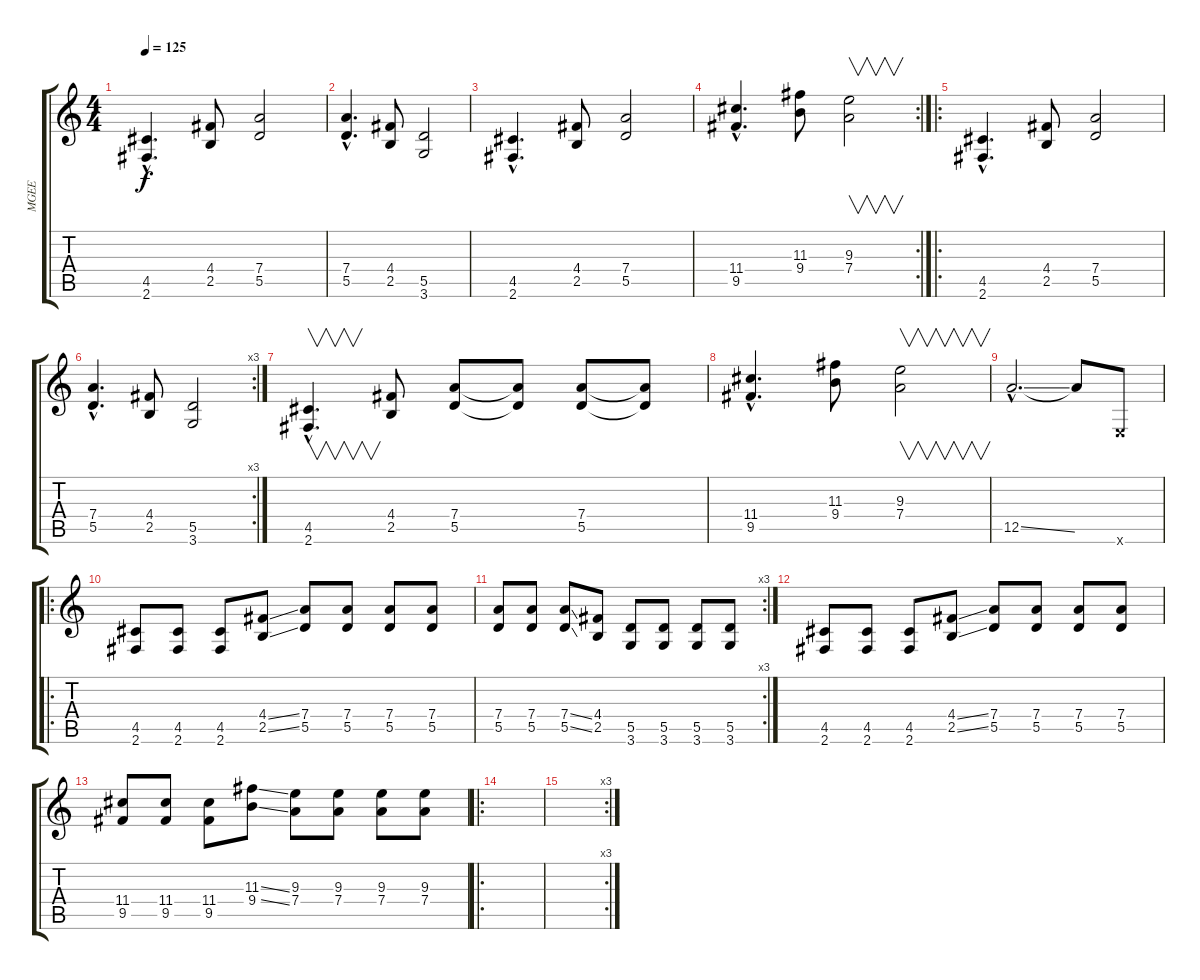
\track ("MGEE" "MGEE") {instrument distortionguitar}
\staff {score tabs}
\tuning (E4 B3 G3 D3 A2 E2) {hide}
\ts (4 4)
\tempo 125
\clef g2
\ks c
(4.5{hac} 2.6{hac}).4{d dy f} (4.4 2.5).8 (7.4 5.5).2 |
(7.4{hac} 5.5{hac}).4{d} (4.4 2.5).8 (5.5 3.6).2 |
(4.5{hac} 2.6{hac}).4{d} (4.4 2.5).8 (7.4 5.5).2 |
\rc 2
(11.4{hac} 9.5{hac}).4{d} (11.3 9.4).8 (9.3 7.4).2{v} |
\ro
(4.5{hac} 2.6{hac}).4{d} (4.4 2.5).8 (7.4 5.5).2 |
\rc 3
(7.4{hac} 5.5{hac}).4{d} (4.4 2.5).8 (5.5 3.6).2 |
(4.5{hac} 2.6{hac}).4{v d} (4.4 2.5).8 (7.4 5.5).8 (7.4{t} 5.5{t}).8 (7.4 5.5).8 (7.4{t} 5.5{t}).8 |
(11.4{hac} 9.5{hac}).4{d} (11.3 9.4).8 (9.3 7.4).2{v} |
12.5{ss hac}.2{d} 12.5{t}.8 0.6{x}.8 |
\ro
(4.5 2.6).8 (4.5 2.6).8 (4.5 2.6).8 (4.4{ss} 2.5{ss}).8 (7.4 5.5).8 (7.4 5.5).8 (7.4 5.5).8 (7.4 5.5).8 |
\rc 3
(7.4 5.5).8 (7.4 5.5).8 (7.4{ss} 5.5{ss}).8 (4.4 2.5).8 (5.5 3.6).8 (5.5 3.6).8 (5.5 3.6).8 (5.5 3.6).8 |
(4.5 2.6).8 (4.5 2.6).8 (4.5 2.6).8 (4.4{ss} 2.5{ss}).8 (7.4 5.5).8 (7.4 5.5).8 (7.4 5.5).8 (7.4 5.5).8 |
(11.4 9.5).8 (11.4 9.5).8 (11.4 9.5).8 (11.3{ss} 9.4{ss}).8 (9.3 7.4).8 (9.3 7.4).8 (9.3 7.4).8 (9.3 7.4).8 |
\ro
|
\rc 3
